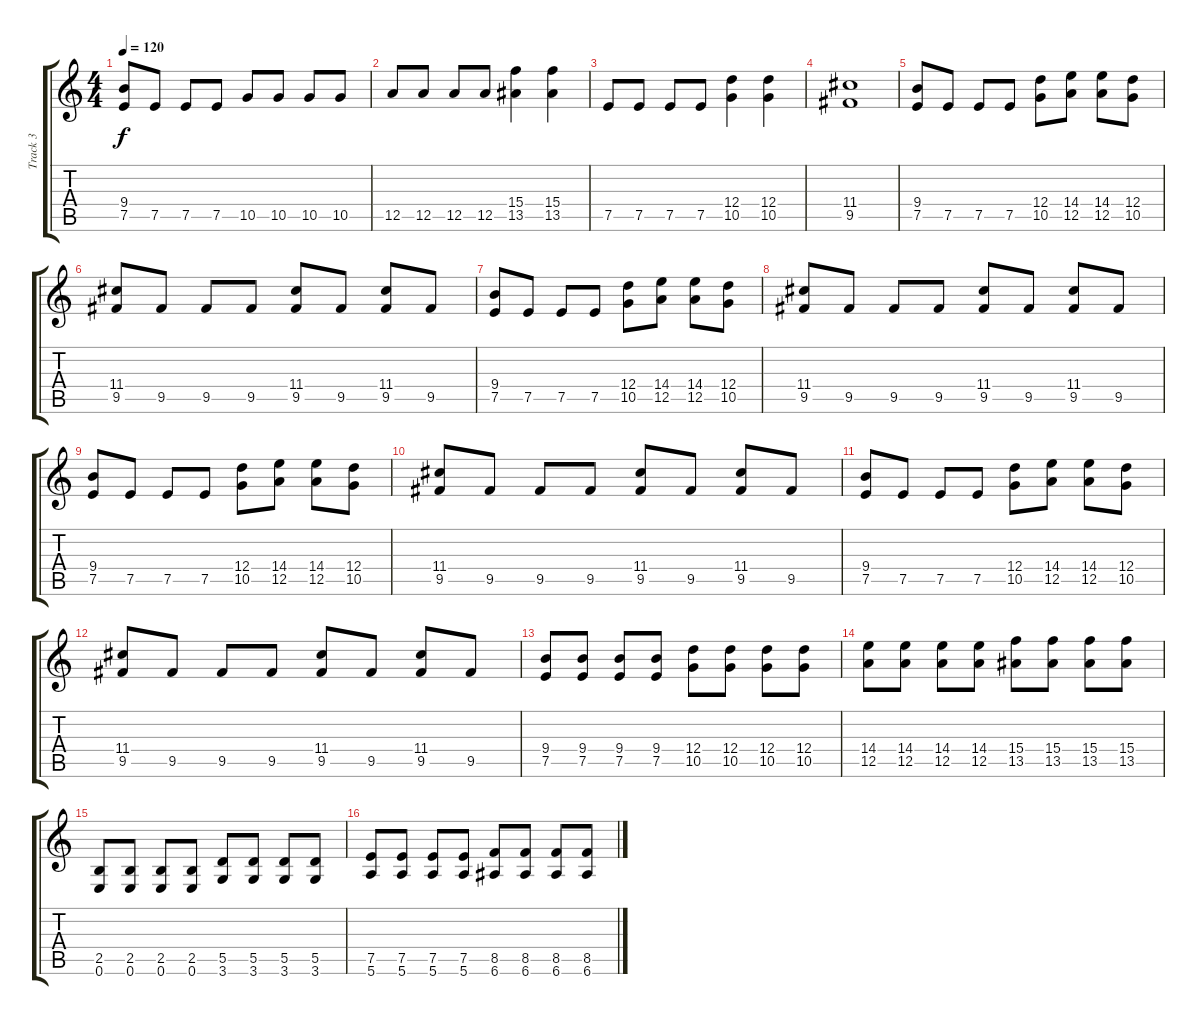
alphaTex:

\track ("Track 3" "Track 3") {instrument distortionguitar}
\staff {score tabs}
\tuning (E4 B3 G3 D3 A2 E2) {hide}
\ts (4 4)
\tempo 120
\clef g2
\ks c
(9.4 7.5).8{dy f} 7.5.8 7.5.8 7.5.8 10.5.8 10.5.8 10.5.8 10.5.8 |
12.5.8 12.5.8 12.5.8 12.5.8 (15.4 13.5).4 (15.4 13.5).4 |
7.5.8 7.5.8 7.5.8 7.5.8 (12.4 10.5).4 (12.4 10.5).4 |
(11.4 9.5).1 |
(9.4 7.5).8 7.5.8 7.5.8 7.5.8 (12.4 10.5).8 (14.4 12.5).8 (14.4 12.5).8 (12.4 10.5).8 |
(11.4 9.5).8 9.5.8 9.5.8 9.5.8 (11.4 9.5).8 9.5.8 (11.4 9.5).8 9.5.8 |
(9.4 7.5).8 7.5.8 7.5.8 7.5.8 (12.4 10.5).8 (14.4 12.5).8 (14.4 12.5).8 (12.4 10.5).8 |
(11.4 9.5).8 9.5.8 9.5.8 9.5.8 (11.4 9.5).8 9.5.8 (11.4 9.5).8 9.5.8 |
(9.4 7.5).8 7.5.8 7.5.8 7.5.8 (12.4 10.5).8 (14.4 12.5).8 (14.4 12.5).8 (12.4 10.5).8 |
(11.4 9.5).8 9.5.8 9.5.8 9.5.8 (11.4 9.5).8 9.5.8 (11.4 9.5).8 9.5.8 |
(9.4 7.5).8 7.5.8 7.5.8 7.5.8 (12.4 10.5).8 (14.4 12.5).8 (14.4 12.5).8 (12.4 10.5).8 |
(11.4 9.5).8 9.5.8 9.5.8 9.5.8 (11.4 9.5).8 9.5.8 (11.4 9.5).8 9.5.8 |
(9.4 7.5).8 (9.4 7.5).8 (9.4 7.5).8 (9.4 7.5).8 (12.4 10.5).8 (12.4 10.5).8 (12.4 10.5).8 (12.4 10.5).8 |
(14.4 12.5).8 (14.4 12.5).8 (14.4 12.5).8 (14.4 12.5).8 (15.4 13.5).8 (15.4 13.5).8 (15.4 13.5).8 (15.4 13.5).8 |
(2.5 0.6).8 (2.5 0.6).8 (2.5 0.6).8 (2.5 0.6).8 (5.5 3.6).8 (5.5 3.6).8 (5.5 3.6).8 (5.5 3.6).8 |
(7.5 5.6).8 (7.5 5.6).8 (7.5 5.6).8 (7.5 5.6).8 (8.5 6.6).8 (8.5 6.6).8 (8.5 6.6).8 (8.5 6.6).8
